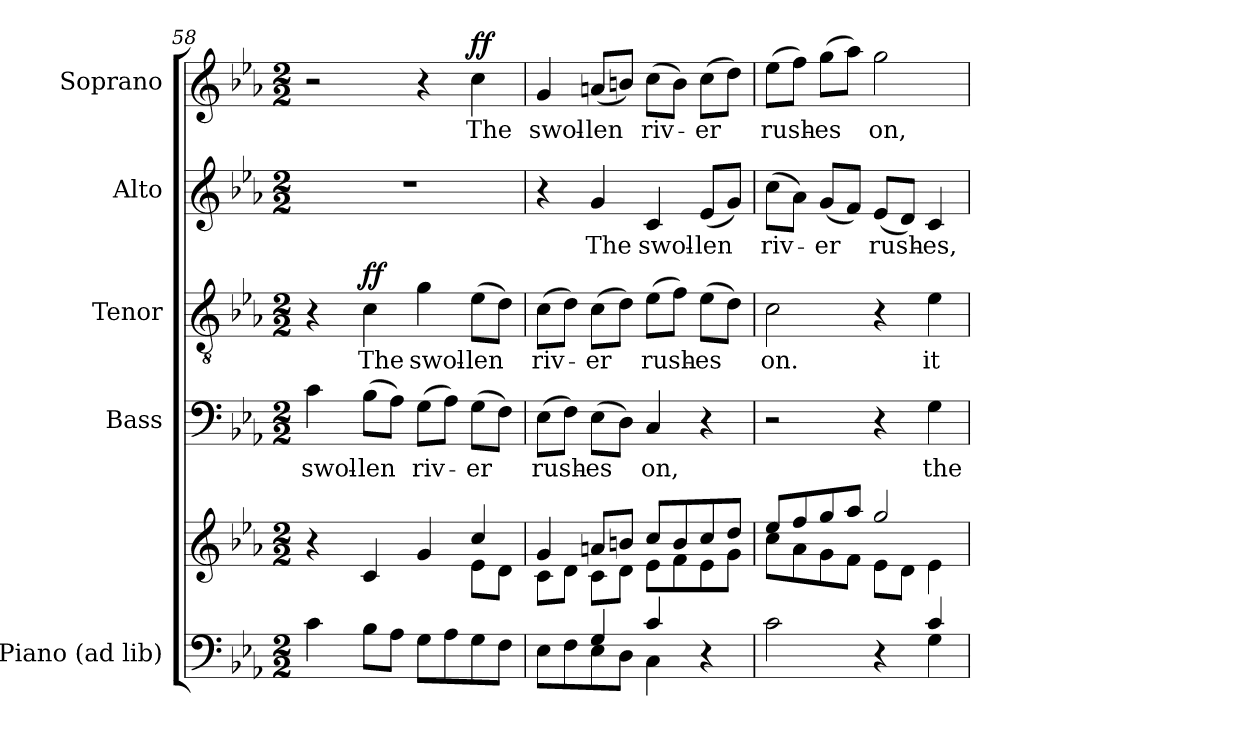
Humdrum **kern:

**kern	**kern	**kern	**text	**kern	**text	**dynam	**kern	**text	**kern	**text	**dynam
*part5	*part5	*part4	*part4	*part3	*part3	*part3	*part2	*part2	*part1	*part1	*part1
*staff6	*staff5	*staff4	*staff4	*staff3	*staff3	*staff3	*staff2	*staff2	*staff1	*staff1	*staff1
*I"Piano (ad lib)	*	*I"Bass	*	*I"Tenor	*	*	*I"Alto	*	*I"Soprano	*	*
*I'Pno.	*	*I'B.	*	*I'T.	*	*	*I'A.	*	*I'S.	*	*
!!LO:LB:g=z
*clefF4	*clefG2	*clefF4	*	*clefGv2	*	*	*clefG2	*	*clefG2	*	*
*	*	*	*	*ITrd7c12	*	*	*	*	*	*	*
*k[b-e-a-]	*k[b-e-a-]	*k[b-e-a-]	*	*k[b-e-a-]	*	*	*k[b-e-a-]	*	*k[b-e-a-]	*	*
*E-:	*E-:	*E-:	*	*E-:	*	*	*E-:	*	*E-:	*	*
*M2/2	*M2/2	*M2/2	*	*M2/2	*	*	*M2/2	*	*M2/2	*	*
=58	=58	=58	=58	=58	=58	=58	=58	=58	=58	=58	=58
*	*^	*	*	*	*	*	*	*	*	*	*
!	!	!	!	!LO:LY:b:color=#000000	!	!	!	!	!	!	!	!
4ci\	4r	2ryy	4ci\	swol-	4r	.	.	1r	.	2r	.	.
!	!	!	!	!LO:LY:b:color=#000000	!	!	!	!	!	!	!	!
!	!	!	!	!	!	!LO:LY:b:color=#000000	!	!	!	!	!	!
8B-i\L	4ci/	.	(8B-i\L	-len	4Ci\	The	ff	.	.	.	.	.
8A-i\J	.	.	8A-i\J)	.	.	.	.	.	.	.	.	.
!	!	!	!	!LO:LY:b:color=#000000	!	!	!	!	!	!	!	!
!	!	!	!	!	!	!LO:LY:b:color=#000000	!	!	!	!	!	!
8Gi\L	4gi/	4ryy	(8Gi\L	riv-	4Gi\	swol-	.	.	.	4r	.	.
8A-i\	.	.	8A-i\J)	.	.	.	.	.	.	.	.	.
!	!	!	!	!LO:LY:b:color=#000000	!	!	!	!	!	!	!	!
!	!	!	!	!	!	!LO:LY:b:color=#000000	!	!	!	!	!	!
!	!	!	!	!	!	!	!	!	!	!	!LO:LY:b:color=#000000	!
8Gi\	4cci/	8e-i\L	(8Gi\L	-er	(8E-i\L	-len	.	.	.	4cci\	The	ff
8Fi\J	.	8di\J	8Fi\J)	.	8Di\J)	.	.	.	.	.	.	.
=59	=59	=59	=59	=59	=59	=59	=59	=59	=59	=59	=59	=59
*^	*	*	*	*	*	*	*	*	*	*	*	*
!	!	!	!	!	!LO:LY:b:color=#000000	!	!	!	!	!	!	!	!
!	!	!	!	!	!	!	!LO:LY:b:color=#000000	!	!	!	!	!	!
!	!	!	!	!	!	!	!	!	!	!	!	!LO:LY:b:color=#000000	!
4ryy	8E-i\L	4gi/	8ci\L	(8E-i\L	rush-	(8Ci\L	riv-	.	4r	.	4gi/	swol-	.
.	8Fi\	.	8di\J	8Fi\J)	.	8Di\J)	.	.	.	.	.	.	.
!	!	!	!	!	!LO:LY:b:color=#000000	!	!	!	!	!	!	!	!
!	!	!	!	!	!	!	!LO:LY:b:color=#000000	!	!	!	!	!	!
!	!	!	!	!	!	!	!	!	!	!LO:LY:b:color=#000000	!	!	!
!	!	!	!	!	!	!	!	!	!	!	!	!LO:LY:b:color=#000000	!
4Gi/	8E-i\	8ani/L	8ci\L	(8E-i\L	-es	(8Ci\L	-er	.	4gi/	The	(8ani/L	-len	.
.	8Di\J	8bni/J	8di\J	8Di\J)	.	8Di\J)	.	.	.	.	8bni/J)	.	.
!	!	!	!	!	!LO:LY:b:color=#000000	!	!	!	!	!	!	!	!
!	!	!	!	!	!	!	!LO:LY:b:color=#000000	!	!	!	!	!	!
!	!	!	!	!	!	!	!	!	!	!LO:LY:b:color=#000000	!	!	!
!	!	!	!	!	!	!	!	!	!	!	!	!LO:LY:b:color=#000000	!
4ci/	4Ci\	8cci/L	8e-i\L	4Ci/	on,	(8E-i\L	rush-	.	4ci/	swol-	(8cci\L	riv-	.
.	.	8bi/	8fi\	.	.	8Fi\J)	.	.	.	.	8bi\J)	.	.
!	!	!	!	!	!	!	!LO:LY:b:color=#000000	!	!	!	!	!	!
!	!	!	!	!	!	!	!	!	!	!LO:LY:b:color=#000000	!	!	!
!	!	!	!	!	!	!	!	!	!	!	!	!LO:LY:b:color=#000000	!
4ryy	4r	8cci/	8e-i\	4r	.	(8E-i\L	-es	.	(8e-i/L	-len	(8cci\L	-er	.
.	.	8ddi/J	8gi\J	.	.	8Di\J)	.	.	8gi/J)	.	8ddi\J)	.	.
=60	=60	=60	=60	=60	=60	=60	=60	=60	=60	=60	=60	=60	=60
!	!	!	!	!	!	!	!LO:LY:b:color=#000000	!	!	!	!	!	!
!	!	!	!	!	!	!	!	!	!	!LO:LY:b:color=#000000	!	!	!
!	!	!	!	!	!	!	!	!	!	!	!	!LO:LY:b:color=#000000	!
2.ryy	2ci\	8ee-i/L	8cci\L	2r	.	2Ci\	on.	.	(8cci\L	riv-	(8ee-i\L	rush-	.
.	.	8ffi/	8a-i\	.	.	.	.	.	8a-i\J)	.	8ffi\J)	.	.
!	!	!	!	!	!	!	!	!	!	!LO:LY:b:color=#000000	!	!	!
!	!	!	!	!	!	!	!	!	!	!	!	!LO:LY:b:color=#000000	!
.	.	8ggi/	8gi\	.	.	.	.	.	(8gi/L	-er	(8ggi\L	-es	.
.	.	8aa-i/J	8fi\J	.	.	.	.	.	8fi/J)	.	8aa-i\J)	.	.
!	!	!	!	!	!	!	!	!	!	!LO:LY:b:color=#000000	!	!	!
!	!	!	!	!	!	!	!	!	!	!	!	!LO:LY:b:color=#000000	!
.	4r	2ggi/	8e-i\L	4r	.	4r	.	.	(8e-i/L	rush-	2ggi\	on,	.
.	.	.	8di\J	.	.	.	.	.	8di/J)	.	.	.	.
!	!	!	!	!	!LO:LY:b:color=#000000	!	!	!	!	!	!	!	!
!	!	!	!	!	!	!	!LO:LY:b:color=#000000	!	!	!	!	!	!
!	!	!	!	!	!	!	!	!	!	!LO:LY:b:color=#000000	!	!	!
4ci/	4Gi\	.	4e-i\	4Gi\	the	4E-i\	it	.	4ci/	-es,	.	.	.
*v	*v	*	*	*	*	*	*	*	*	*	*	*	*
*	*v	*v	*	*	*	*	*	*	*	*	*	*
=	=	=	=	=	=	=	=	=	=	=	=
*-	*-	*-	*-	*-	*-	*-	*-	*-	*-	*-	*-
